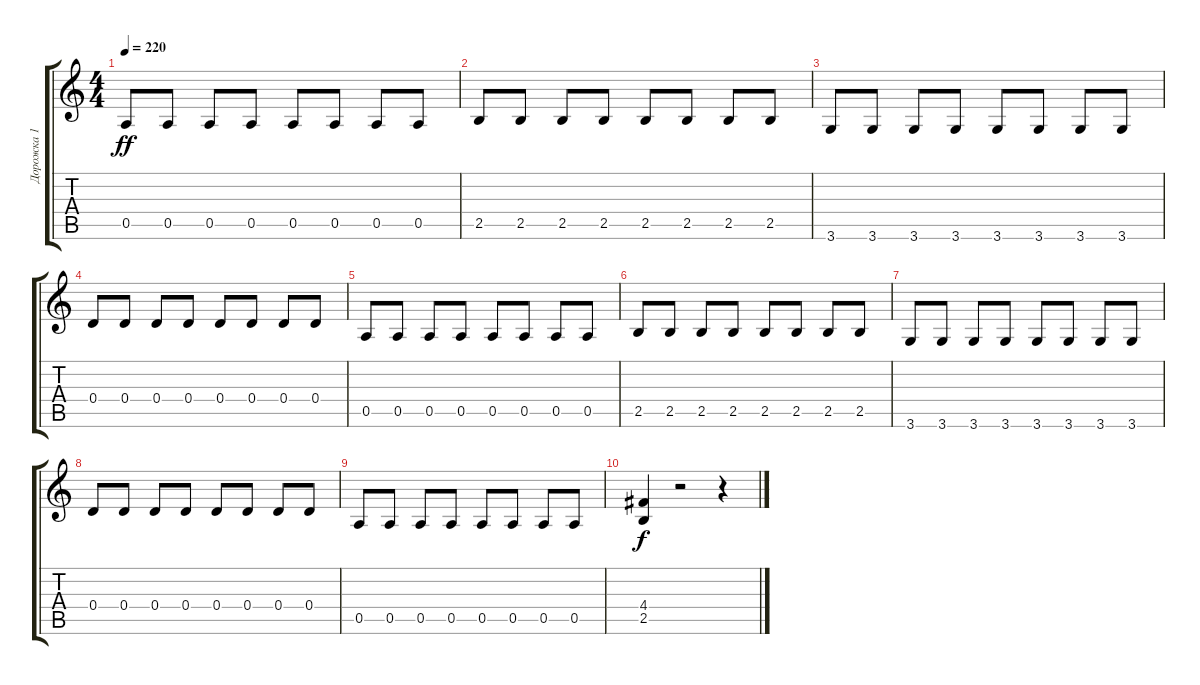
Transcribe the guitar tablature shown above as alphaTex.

\track ("Дорожка 1" "Дорожка 1") {instrument distortionguitar}
\staff {score tabs}
\tuning (E4 B3 G3 D3 A2 E2) {hide}
\ts (4 4)
\tempo 220
\clef g2
\ks c
0.5.8{dy ff} 0.5.8 0.5.8 0.5.8 0.5.8 0.5.8 0.5.8 0.5.8 |
2.5.8 2.5.8 2.5.8 2.5.8 2.5.8 2.5.8 2.5.8 2.5.8 |
3.6.8 3.6.8 3.6.8 3.6.8 3.6.8 3.6.8 3.6.8 3.6.8 |
0.4.8 0.4.8 0.4.8 0.4.8 0.4.8 0.4.8 0.4.8 0.4.8 |
0.5.8 0.5.8 0.5.8 0.5.8 0.5.8 0.5.8 0.5.8 0.5.8 |
2.5.8 2.5.8 2.5.8 2.5.8 2.5.8 2.5.8 2.5.8 2.5.8 |
3.6.8 3.6.8 3.6.8 3.6.8 3.6.8 3.6.8 3.6.8 3.6.8 |
0.4.8 0.4.8 0.4.8 0.4.8 0.4.8 0.4.8 0.4.8 0.4.8 |
0.5.8 0.5.8 0.5.8 0.5.8 0.5.8 0.5.8 0.5.8 0.5.8 |
(4.4 2.5).4{dy f} r.2 r.4
